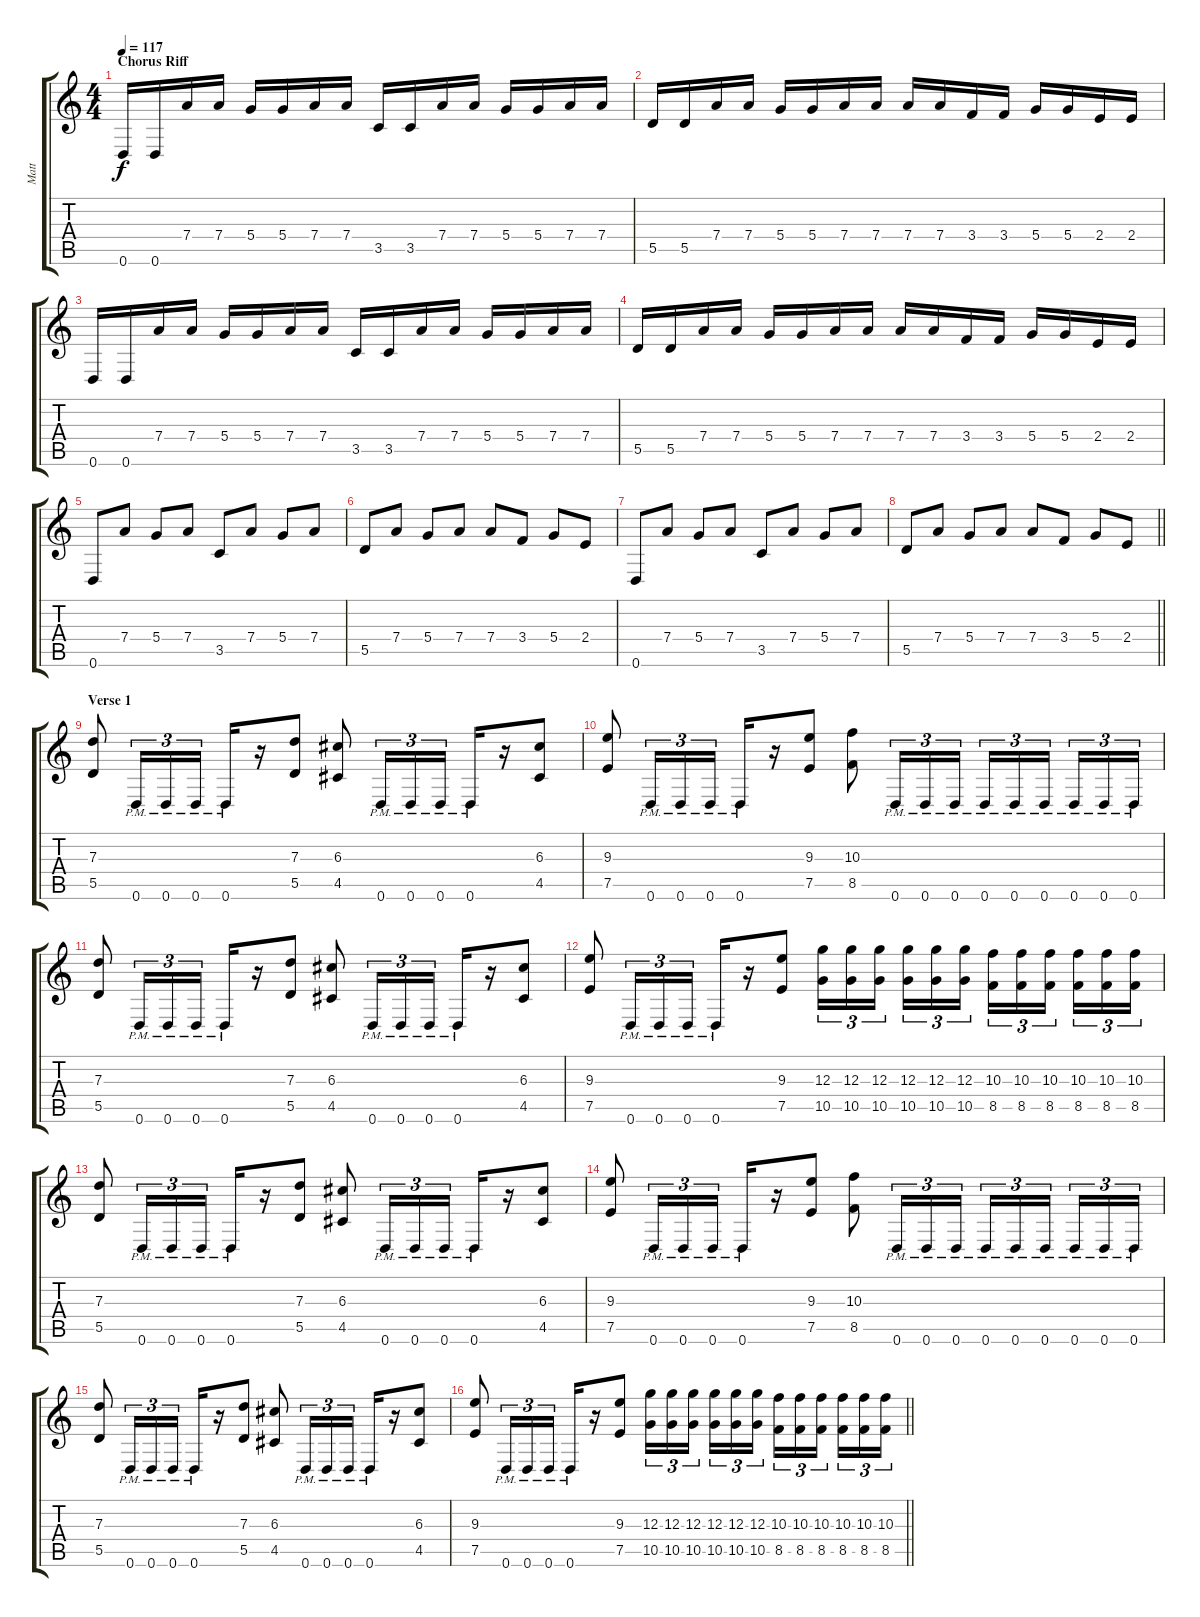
\track ("Matt" "Matt") {instrument overdrivenguitar}
\staff {score tabs}
\tuning (E4 B3 G3 D3 A2 D2) {hide}
\ts (4 4)
\section ("" "Chorus Riff")
\tempo 117
\clef g2
\ks c
0.6.16{dy f} 0.6.16 7.4.16 7.4.16 5.4.16 5.4.16 7.4.16 7.4.16 3.5.16 3.5.16 7.4.16 7.4.16 5.4.16 5.4.16 7.4.16 7.4.16 |
5.5.16 5.5.16 7.4.16 7.4.16 5.4.16 5.4.16 7.4.16 7.4.16 7.4.16 7.4.16 3.4.16 3.4.16 5.4.16 5.4.16 2.4.16 2.4.16 |
0.6.16 0.6.16 7.4.16 7.4.16 5.4.16 5.4.16 7.4.16 7.4.16 3.5.16 3.5.16 7.4.16 7.4.16 5.4.16 5.4.16 7.4.16 7.4.16 |
5.5.16 5.5.16 7.4.16 7.4.16 5.4.16 5.4.16 7.4.16 7.4.16 7.4.16 7.4.16 3.4.16 3.4.16 5.4.16 5.4.16 2.4.16 2.4.16 |
0.6.8 7.4.8 5.4.8 7.4.8 3.5.8 7.4.8 5.4.8 7.4.8 |
5.5.8 7.4.8 5.4.8 7.4.8 7.4.8 3.4.8 5.4.8 2.4.8 |
0.6.8 7.4.8 5.4.8 7.4.8 3.5.8 7.4.8 5.4.8 7.4.8 |
\barLineRight lightlight
5.5.8 7.4.8 5.4.8 7.4.8 7.4.8 3.4.8 5.4.8 2.4.8 |
\section ("" "Verse 1")
(7.3 5.5).8 0.6{pm}.16{tu (3 2)} 0.6{pm}.16{tu (3 2)} 0.6{pm}.16{tu (3 2)} 0.6{pm}.16 r.16 (7.3 5.5).8 (6.3 4.5).8 0.6{pm}.16{tu (3 2)} 0.6{pm}.16{tu (3 2)} 0.6{pm}.16{tu (3 2)} 0.6{pm}.16 r.16 (6.3 4.5).8 |
(9.3 7.5).8 0.6{pm}.16{tu (3 2)} 0.6{pm}.16{tu (3 2)} 0.6{pm}.16{tu (3 2)} 0.6{pm}.16 r.16 (9.3 7.5).8 (10.3 8.5).8 0.6{pm}.16{tu (3 2)} 0.6{pm}.16{tu (3 2)} 0.6{pm}.16{tu (3 2)} 0.6{pm}.16{tu (3 2)} 0.6{pm}.16{tu (3 2)} 0.6{pm}.16{tu (3 2) beam splitsecondary} 0.6{pm}.16{tu (3 2)} 0.6{pm}.16{tu (3 2)} 0.6{pm}.16{tu (3 2)} |
(7.3 5.5).8 0.6{pm}.16{tu (3 2)} 0.6{pm}.16{tu (3 2)} 0.6{pm}.16{tu (3 2)} 0.6{pm}.16 r.16 (7.3 5.5).8 (6.3 4.5).8 0.6{pm}.16{tu (3 2)} 0.6{pm}.16{tu (3 2)} 0.6{pm}.16{tu (3 2)} 0.6{pm}.16 r.16 (6.3 4.5).8 |
(9.3 7.5).8 0.6{pm}.16{tu (3 2)} 0.6{pm}.16{tu (3 2)} 0.6{pm}.16{tu (3 2)} 0.6{pm}.16 r.16 (9.3 7.5).8 (12.3 10.5).16{tu (3 2)} (12.3 10.5).16{tu (3 2)} (12.3 10.5).16{tu (3 2) beam splitsecondary} (12.3 10.5).16{tu (3 2)} (12.3 10.5).16{tu (3 2)} (12.3 10.5).16{tu (3 2)} (10.3 8.5).16{tu (3 2)} (10.3 8.5).16{tu (3 2)} (10.3 8.5).16{tu (3 2) beam splitsecondary} (10.3 8.5).16{tu (3 2)} (10.3 8.5).16{tu (3 2)} (10.3 8.5).16{tu (3 2)} |
(7.3 5.5).8 0.6{pm}.16{tu (3 2)} 0.6{pm}.16{tu (3 2)} 0.6{pm}.16{tu (3 2)} 0.6{pm}.16 r.16 (7.3 5.5).8 (6.3 4.5).8 0.6{pm}.16{tu (3 2)} 0.6{pm}.16{tu (3 2)} 0.6{pm}.16{tu (3 2)} 0.6{pm}.16 r.16 (6.3 4.5).8 |
(9.3 7.5).8 0.6{pm}.16{tu (3 2)} 0.6{pm}.16{tu (3 2)} 0.6{pm}.16{tu (3 2)} 0.6{pm}.16 r.16 (9.3 7.5).8 (10.3 8.5).8 0.6{pm}.16{tu (3 2)} 0.6{pm}.16{tu (3 2)} 0.6{pm}.16{tu (3 2)} 0.6{pm}.16{tu (3 2)} 0.6{pm}.16{tu (3 2)} 0.6{pm}.16{tu (3 2) beam splitsecondary} 0.6{pm}.16{tu (3 2)} 0.6{pm}.16{tu (3 2)} 0.6{pm}.16{tu (3 2)} |
(7.3 5.5).8 0.6{pm}.16{tu (3 2)} 0.6{pm}.16{tu (3 2)} 0.6{pm}.16{tu (3 2)} 0.6{pm}.16 r.16 (7.3 5.5).8 (6.3 4.5).8 0.6{pm}.16{tu (3 2)} 0.6{pm}.16{tu (3 2)} 0.6{pm}.16{tu (3 2)} 0.6{pm}.16 r.16 (6.3 4.5).8 |
\barLineRight lightlight
(9.3 7.5).8 0.6{pm}.16{tu (3 2)} 0.6{pm}.16{tu (3 2)} 0.6{pm}.16{tu (3 2)} 0.6{pm}.16 r.16 (9.3 7.5).8 (12.3 10.5).16{tu (3 2)} (12.3 10.5).16{tu (3 2)} (12.3 10.5).16{tu (3 2) beam splitsecondary} (12.3 10.5).16{tu (3 2)} (12.3 10.5).16{tu (3 2)} (12.3 10.5).16{tu (3 2)} (10.3 8.5).16{tu (3 2)} (10.3 8.5).16{tu (3 2)} (10.3 8.5).16{tu (3 2) beam splitsecondary} (10.3 8.5).16{tu (3 2)} (10.3 8.5).16{tu (3 2)} (10.3 8.5).16{tu (3 2)}
